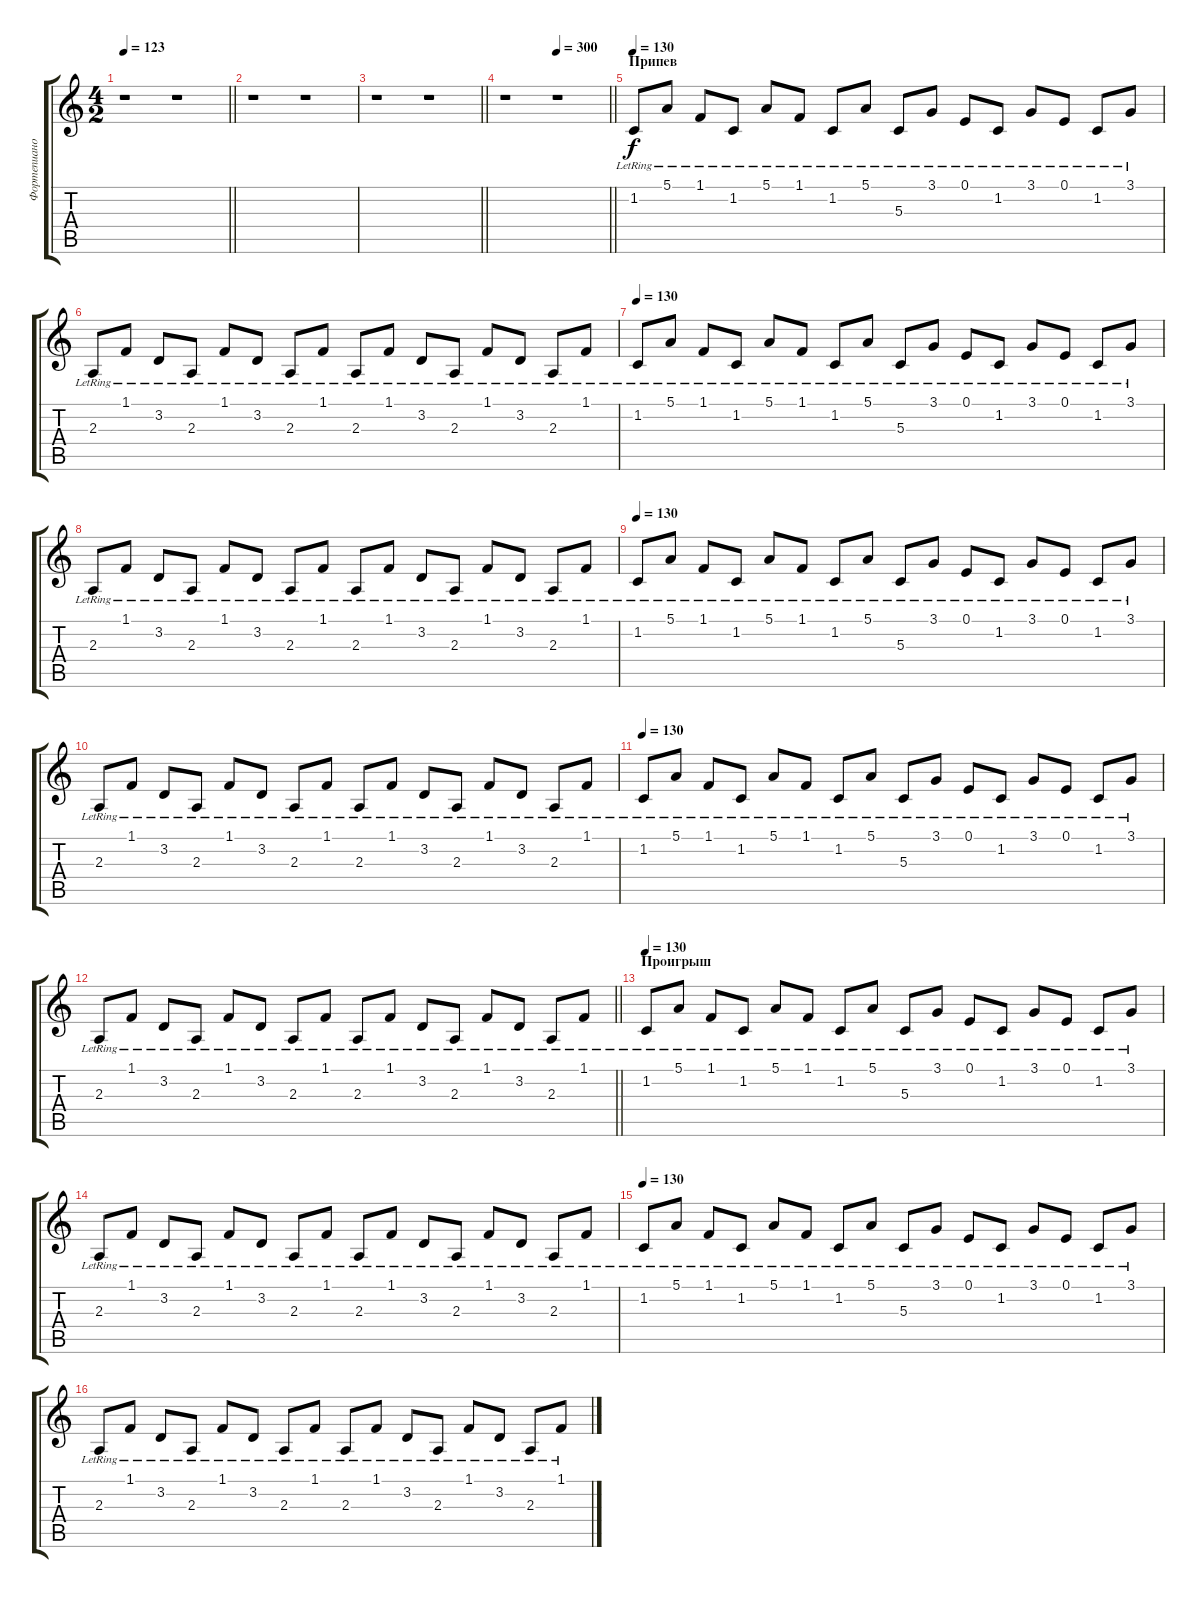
\track ("Фортепиано" "Фортепиано") {instrument acousticgrandpiano}
\staff {score tabs}
\tuning (E4 B3 G3 D3 A2 E2) {hide}
\ts (4 2)
\tempo 123
\clef g2
\barLineRight lightlight
\ks c
r.1{dy f} r.1 |
r.1 r.1 |
\barLineRight lightlight
r.1 r.1 |
\tempo (300 0.5)
\barLineRight lightlight
r.1 r.1 |
\section ("" "Припев")
\tempo 130
1.2{lr}.8{volume 9} 5.1{lr}.8 1.1{lr}.8 1.2{lr}.8 5.1{lr}.8 1.1{lr}.8 1.2{lr}.8 5.1{lr}.8 5.3{lr}.8 3.1{lr}.8 0.1{lr}.8 1.2{lr}.8 3.1{lr}.8 0.1{lr}.8 1.2{lr}.8 3.1{lr}.8 |
2.3{lr}.8 1.1{lr}.8 3.2{lr}.8 2.3{lr}.8 1.1{lr}.8 3.2{lr}.8 2.3{lr}.8 1.1{lr}.8 2.3{lr}.8 1.1{lr}.8 3.2{lr}.8 2.3{lr}.8 1.1{lr}.8 3.2{lr}.8 2.3{lr}.8 1.1{lr}.8 |
\tempo 130
1.2{lr}.8 5.1{lr}.8 1.1{lr}.8 1.2{lr}.8 5.1{lr}.8 1.1{lr}.8 1.2{lr}.8 5.1{lr}.8 5.3{lr}.8 3.1{lr}.8 0.1{lr}.8 1.2{lr}.8 3.1{lr}.8 0.1{lr}.8 1.2{lr}.8 3.1{lr}.8 |
2.3{lr}.8 1.1{lr}.8 3.2{lr}.8 2.3{lr}.8 1.1{lr}.8 3.2{lr}.8 2.3{lr}.8 1.1{lr}.8 2.3{lr}.8 1.1{lr}.8 3.2{lr}.8 2.3{lr}.8 1.1{lr}.8 3.2{lr}.8 2.3{lr}.8 1.1{lr}.8 |
\tempo 130
1.2{lr}.8{volume 9} 5.1{lr}.8 1.1{lr}.8 1.2{lr}.8 5.1{lr}.8 1.1{lr}.8 1.2{lr}.8 5.1{lr}.8 5.3{lr}.8 3.1{lr}.8 0.1{lr}.8 1.2{lr}.8 3.1{lr}.8 0.1{lr}.8 1.2{lr}.8 3.1{lr}.8 |
2.3{lr}.8 1.1{lr}.8 3.2{lr}.8 2.3{lr}.8 1.1{lr}.8 3.2{lr}.8 2.3{lr}.8 1.1{lr}.8 2.3{lr}.8 1.1{lr}.8 3.2{lr}.8 2.3{lr}.8 1.1{lr}.8 3.2{lr}.8 2.3{lr}.8 1.1{lr}.8 |
\tempo 130
1.2{lr}.8{volume 9} 5.1{lr}.8 1.1{lr}.8 1.2{lr}.8 5.1{lr}.8 1.1{lr}.8 1.2{lr}.8 5.1{lr}.8 5.3{lr}.8 3.1{lr}.8 0.1{lr}.8 1.2{lr}.8 3.1{lr}.8 0.1{lr}.8 1.2{lr}.8 3.1{lr}.8 |
\barLineRight lightlight
2.3{lr}.8 1.1{lr}.8 3.2{lr}.8 2.3{lr}.8 1.1{lr}.8 3.2{lr}.8 2.3{lr}.8 1.1{lr}.8 2.3{lr}.8 1.1{lr}.8 3.2{lr}.8 2.3{lr}.8 1.1{lr}.8 3.2{lr}.8 2.3{lr}.8 1.1{lr}.8 |
\section ("" "Проигрыш")
\tempo 130
1.2{lr}.8{volume 9} 5.1{lr}.8 1.1{lr}.8 1.2{lr}.8 5.1{lr}.8 1.1{lr}.8 1.2{lr}.8 5.1{lr}.8 5.3{lr}.8 3.1{lr}.8 0.1{lr}.8 1.2{lr}.8 3.1{lr}.8 0.1{lr}.8 1.2{lr}.8 3.1{lr}.8 |
2.3{lr}.8 1.1{lr}.8 3.2{lr}.8 2.3{lr}.8 1.1{lr}.8 3.2{lr}.8 2.3{lr}.8 1.1{lr}.8 2.3{lr}.8 1.1{lr}.8 3.2{lr}.8 2.3{lr}.8 1.1{lr}.8 3.2{lr}.8 2.3{lr}.8 1.1{lr}.8 |
\tempo 130
1.2{lr}.8 5.1{lr}.8 1.1{lr}.8 1.2{lr}.8 5.1{lr}.8 1.1{lr}.8 1.2{lr}.8 5.1{lr}.8 5.3{lr}.8 3.1{lr}.8 0.1{lr}.8 1.2{lr}.8 3.1{lr}.8 0.1{lr}.8 1.2{lr}.8 3.1{lr}.8 |
2.3{lr}.8 1.1{lr}.8 3.2{lr}.8 2.3{lr}.8 1.1{lr}.8 3.2{lr}.8 2.3{lr}.8 1.1{lr}.8 2.3{lr}.8 1.1{lr}.8 3.2{lr}.8 2.3{lr}.8 1.1{lr}.8 3.2{lr}.8 2.3{lr}.8 1.1{lr}.8
